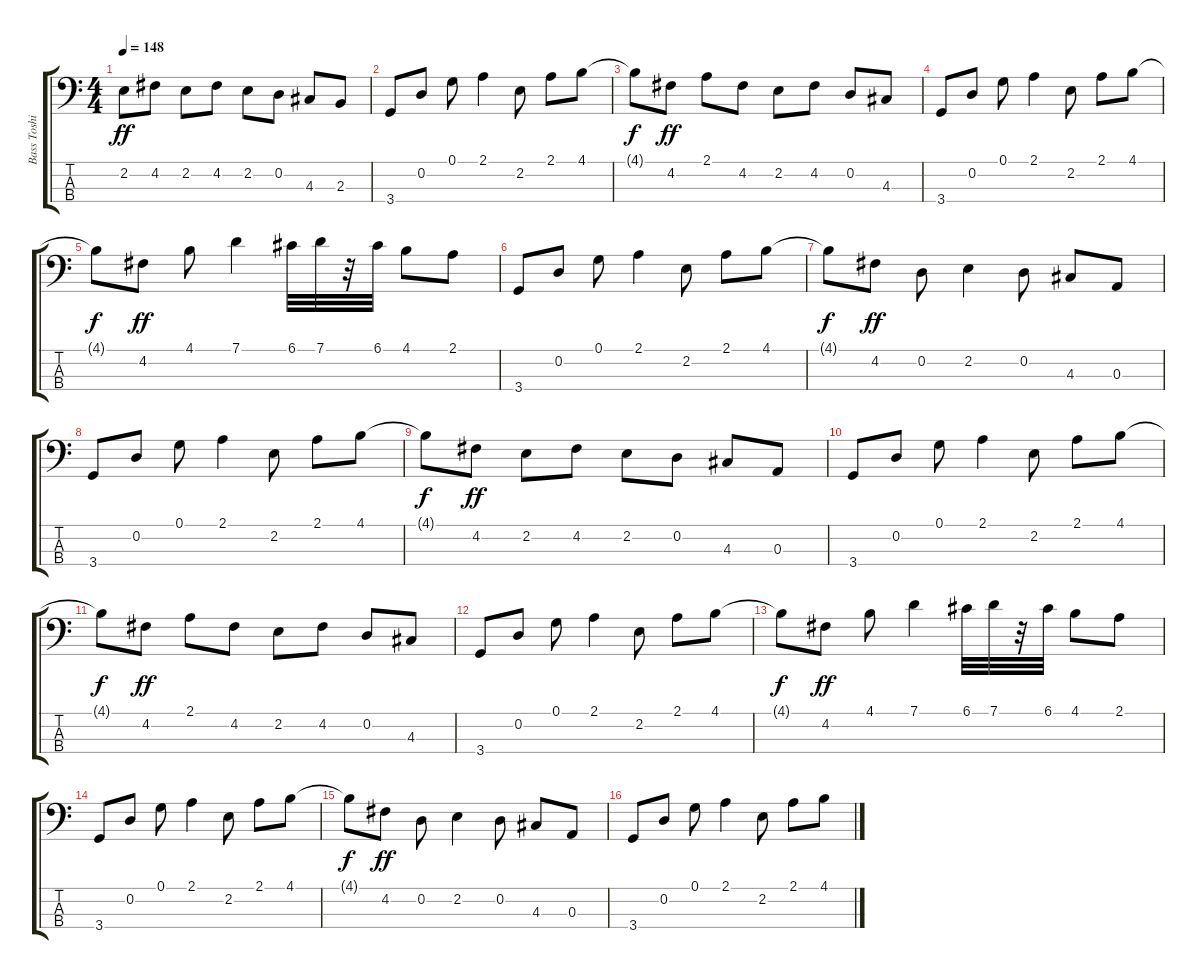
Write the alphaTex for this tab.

\track ("Bass Toshiya                      " "Bass Toshi") {instrument electricbassfinger}
\staff {score tabs}
\tuning (G2 D2 A1 E1) {hide}
\ts (4 4)
\tempo 148
\clef f4
\ks c
2.2.8{dy ff} 4.2.8 2.2.8 4.2.8 2.2.8 0.2.8 4.3.8 2.3.8 |
3.4.8 0.2.8 0.1.8 2.1.4 2.2.8 2.1.8 4.1.8 |
4.1{t}.8{dy f} 4.2.8{dy ff} 2.1.8 4.2.8 2.2.8 4.2.8 0.2.8 4.3.8 |
3.4.8 0.2.8 0.1.8 2.1.4 2.2.8 2.1.8 4.1.8 |
4.1{t}.8{dy f} 4.2.8{dy ff} 4.1.8 7.1.4 6.1.32 7.1.32 r.32 6.1.32 4.1.8 2.1.8 |
3.4.8 0.2.8 0.1.8 2.1.4 2.2.8 2.1.8 4.1.8 |
4.1{t}.8{dy f} 4.2.8{dy ff} 0.2.8 2.2.4 0.2.8 4.3.8 0.3.8 |
3.4.8 0.2.8 0.1.8 2.1.4 2.2.8 2.1.8 4.1.8 |
4.1{t}.8{dy f} 4.2.8{dy ff} 2.2.8 4.2.8 2.2.8 0.2.8 4.3.8 0.3.8 |
3.4.8 0.2.8 0.1.8 2.1.4 2.2.8 2.1.8 4.1.8 |
4.1{t}.8{dy f} 4.2.8{dy ff} 2.1.8 4.2.8 2.2.8 4.2.8 0.2.8 4.3.8 |
3.4.8 0.2.8 0.1.8 2.1.4 2.2.8 2.1.8 4.1.8 |
4.1{t}.8{dy f} 4.2.8{dy ff} 4.1.8 7.1.4 6.1.32 7.1.32 r.32 6.1.32 4.1.8 2.1.8 |
3.4.8 0.2.8 0.1.8 2.1.4 2.2.8 2.1.8 4.1.8 |
4.1{t}.8{dy f} 4.2.8{dy ff} 0.2.8 2.2.4 0.2.8 4.3.8 0.3.8 |
3.4.8 0.2.8 0.1.8 2.1.4 2.2.8 2.1.8 4.1.8
